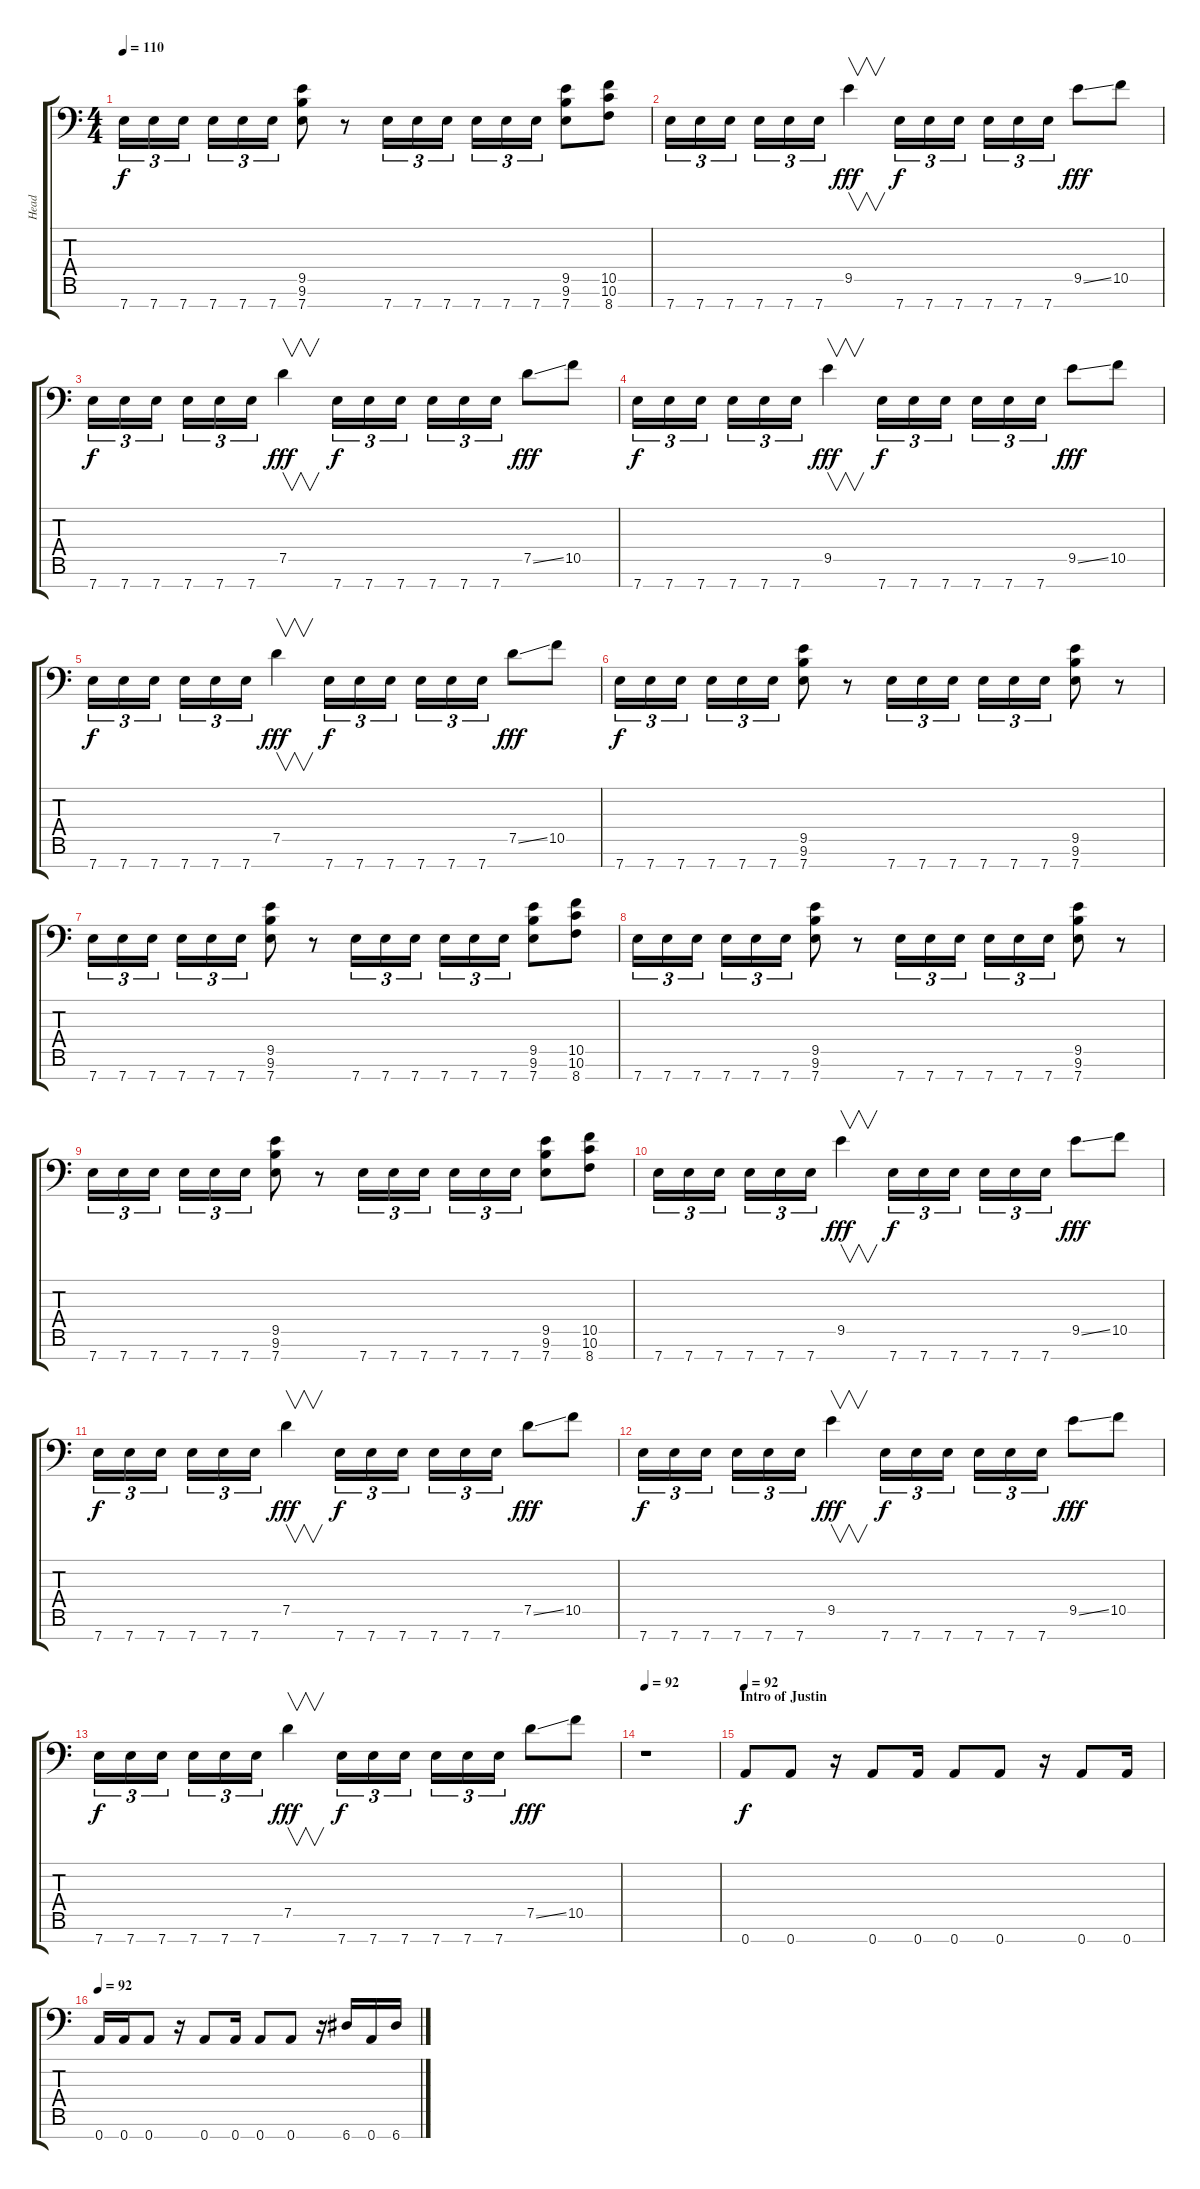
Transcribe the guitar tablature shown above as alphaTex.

\track ("Head" "Head") {instrument overdrivenguitar}
\staff {score tabs}
\tuning (D4 A3 F3 C3 G2 D2 A1) {hide}
\ts (4 4)
\tempo 110
\clef f4
\ks c
7.7.16{tu (3 2) dy f} 7.7.16{tu (3 2)} 7.7.16{tu (3 2)} 7.7.16{tu (3 2)} 7.7.16{tu (3 2)} 7.7.16{tu (3 2)} (9.5 9.6 7.7).8 r.8 7.7.16{tu (3 2)} 7.7.16{tu (3 2)} 7.7.16{tu (3 2)} 7.7.16{tu (3 2)} 7.7.16{tu (3 2)} 7.7.16{tu (3 2)} (9.5 9.6 7.7).8 (10.5 10.6 8.7).8 |
7.7.16{tu (3 2)} 7.7.16{tu (3 2)} 7.7.16{tu (3 2)} 7.7.16{tu (3 2)} 7.7.16{tu (3 2)} 7.7.16{tu (3 2)} 9.5.4{v dy fff} 7.7.16{tu (3 2) dy f} 7.7.16{tu (3 2)} 7.7.16{tu (3 2)} 7.7.16{tu (3 2)} 7.7.16{tu (3 2)} 7.7.16{tu (3 2)} 9.5{ss}.8{dy fff} 10.5.8 |
7.7.16{tu (3 2) dy f} 7.7.16{tu (3 2)} 7.7.16{tu (3 2)} 7.7.16{tu (3 2)} 7.7.16{tu (3 2)} 7.7.16{tu (3 2)} 7.5.4{v dy fff} 7.7.16{tu (3 2) dy f} 7.7.16{tu (3 2)} 7.7.16{tu (3 2)} 7.7.16{tu (3 2)} 7.7.16{tu (3 2)} 7.7.16{tu (3 2)} 7.5{ss}.8{dy fff} 10.5.8 |
7.7.16{tu (3 2) dy f} 7.7.16{tu (3 2)} 7.7.16{tu (3 2)} 7.7.16{tu (3 2)} 7.7.16{tu (3 2)} 7.7.16{tu (3 2)} 9.5.4{v dy fff} 7.7.16{tu (3 2) dy f} 7.7.16{tu (3 2)} 7.7.16{tu (3 2)} 7.7.16{tu (3 2)} 7.7.16{tu (3 2)} 7.7.16{tu (3 2)} 9.5{ss}.8{dy fff} 10.5.8 |
7.7.16{tu (3 2) dy f} 7.7.16{tu (3 2)} 7.7.16{tu (3 2)} 7.7.16{tu (3 2)} 7.7.16{tu (3 2)} 7.7.16{tu (3 2)} 7.5.4{v dy fff} 7.7.16{tu (3 2) dy f} 7.7.16{tu (3 2)} 7.7.16{tu (3 2)} 7.7.16{tu (3 2)} 7.7.16{tu (3 2)} 7.7.16{tu (3 2)} 7.5{ss}.8{dy fff} 10.5.8 |
7.7.16{tu (3 2) dy f} 7.7.16{tu (3 2)} 7.7.16{tu (3 2)} 7.7.16{tu (3 2)} 7.7.16{tu (3 2)} 7.7.16{tu (3 2)} (9.5 9.6 7.7).8 r.8 7.7.16{tu (3 2)} 7.7.16{tu (3 2)} 7.7.16{tu (3 2)} 7.7.16{tu (3 2)} 7.7.16{tu (3 2)} 7.7.16{tu (3 2)} (9.5 9.6 7.7).8 r.8 |
7.7.16{tu (3 2)} 7.7.16{tu (3 2)} 7.7.16{tu (3 2)} 7.7.16{tu (3 2)} 7.7.16{tu (3 2)} 7.7.16{tu (3 2)} (9.5 9.6 7.7).8 r.8 7.7.16{tu (3 2)} 7.7.16{tu (3 2)} 7.7.16{tu (3 2)} 7.7.16{tu (3 2)} 7.7.16{tu (3 2)} 7.7.16{tu (3 2)} (9.5 9.6 7.7).8 (10.5 10.6 8.7).8 |
7.7.16{tu (3 2)} 7.7.16{tu (3 2)} 7.7.16{tu (3 2)} 7.7.16{tu (3 2)} 7.7.16{tu (3 2)} 7.7.16{tu (3 2)} (9.5 9.6 7.7).8 r.8 7.7.16{tu (3 2)} 7.7.16{tu (3 2)} 7.7.16{tu (3 2)} 7.7.16{tu (3 2)} 7.7.16{tu (3 2)} 7.7.16{tu (3 2)} (9.5 9.6 7.7).8 r.8 |
7.7.16{tu (3 2)} 7.7.16{tu (3 2)} 7.7.16{tu (3 2)} 7.7.16{tu (3 2)} 7.7.16{tu (3 2)} 7.7.16{tu (3 2)} (9.5 9.6 7.7).8 r.8 7.7.16{tu (3 2)} 7.7.16{tu (3 2)} 7.7.16{tu (3 2)} 7.7.16{tu (3 2)} 7.7.16{tu (3 2)} 7.7.16{tu (3 2)} (9.5 9.6 7.7).8 (10.5 10.6 8.7).8 |
7.7.16{tu (3 2)} 7.7.16{tu (3 2)} 7.7.16{tu (3 2)} 7.7.16{tu (3 2)} 7.7.16{tu (3 2)} 7.7.16{tu (3 2)} 9.5.4{v dy fff} 7.7.16{tu (3 2) dy f} 7.7.16{tu (3 2)} 7.7.16{tu (3 2)} 7.7.16{tu (3 2)} 7.7.16{tu (3 2)} 7.7.16{tu (3 2)} 9.5{ss}.8{dy fff} 10.5.8 |
7.7.16{tu (3 2) dy f} 7.7.16{tu (3 2)} 7.7.16{tu (3 2)} 7.7.16{tu (3 2)} 7.7.16{tu (3 2)} 7.7.16{tu (3 2)} 7.5.4{v dy fff} 7.7.16{tu (3 2) dy f} 7.7.16{tu (3 2)} 7.7.16{tu (3 2)} 7.7.16{tu (3 2)} 7.7.16{tu (3 2)} 7.7.16{tu (3 2)} 7.5{ss}.8{dy fff} 10.5.8 |
7.7.16{tu (3 2) dy f} 7.7.16{tu (3 2)} 7.7.16{tu (3 2)} 7.7.16{tu (3 2)} 7.7.16{tu (3 2)} 7.7.16{tu (3 2)} 9.5.4{v dy fff} 7.7.16{tu (3 2) dy f} 7.7.16{tu (3 2)} 7.7.16{tu (3 2)} 7.7.16{tu (3 2)} 7.7.16{tu (3 2)} 7.7.16{tu (3 2)} 9.5{ss}.8{dy fff} 10.5.8 |
7.7.16{tu (3 2) dy f} 7.7.16{tu (3 2)} 7.7.16{tu (3 2)} 7.7.16{tu (3 2)} 7.7.16{tu (3 2)} 7.7.16{tu (3 2)} 7.5.4{v dy fff} 7.7.16{tu (3 2) dy f} 7.7.16{tu (3 2)} 7.7.16{tu (3 2)} 7.7.16{tu (3 2)} 7.7.16{tu (3 2)} 7.7.16{tu (3 2)} 7.5{ss}.8{dy fff} 10.5.8 |
\tempo 92
r.1 |
\section ("" "Intro of Justin")
\tempo 92
0.7.8{dy f} 0.7.8 r.16 0.7.8 0.7.16 0.7.8 0.7.8 r.16 0.7.8 0.7.16 |
\tempo 92
0.7.16 0.7.16 0.7.8 r.16 0.7.8 0.7.16 0.7.8 0.7.8 r.16 6.7.16 0.7.16 6.7.16
